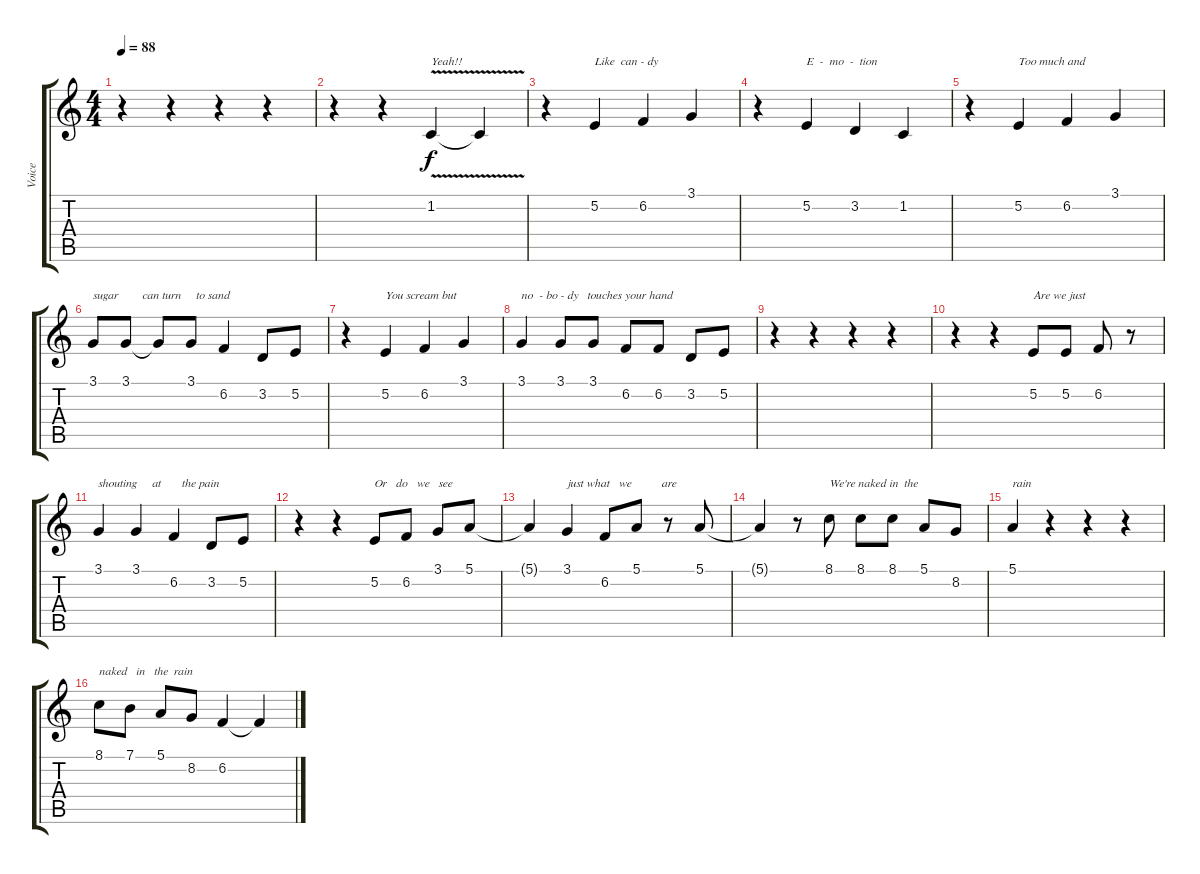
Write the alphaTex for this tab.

\track ("Voice" "Voice") {instrument violin}
\staff {score tabs}
\tuning (E4 B3 G3 D3 A2 E2) {hide}
\ts (4 4)
\tempo 88
\clef g2
\ks c
r.4{dy f} r.4 r.4 r.4 |
r.4 r.4 1.2{v}.4{txt "Yeah!!"} 1.2{t}.4 |
r.4 5.2.4{txt "Like  can - dy"} 6.2.4 3.1.4 |
r.4 5.2.4{txt "E  -  mo  -  tion"} 3.2.4 1.2.4 |
r.4 5.2.4{txt "Too much and"} 6.2.4 3.1.4 |
3.1.8{txt "sugar        can turn     to sand"} 3.1.8 3.1{t}.8 3.1.8 6.2.4 3.2.8 5.2.8 |
r.4 5.2.4{txt "You scream but"} 6.2.4 3.1.4 |
3.1.4{txt "no  - bo - dy   touches your hand"} 3.1.8 3.1.8 6.2.8 6.2.8 3.2.8 5.2.8 |
r.4 r.4 r.4 r.4 |
r.4 r.4 5.2.8{txt "Are we just"} 5.2.8 6.2.8 r.8 |
3.1.4{txt "shouting     at       the pain"} 3.1.4 6.2.4 3.2.8 5.2.8 |
r.4 r.4 5.2.8{txt "Or   do   we   see "} 6.2.8 3.1.8 5.1.8 |
5.1{t}.4 3.1.4{txt "just what   we          are"} 6.2.8 5.1.8 r.8 5.1.8 |
5.1{t}.4 r.8 8.1.8{txt "We're naked in  the"} 8.1.8 8.1.8 5.1.8 8.2.8 |
5.1.4{txt "rain"} r.4 r.4 r.4 |
8.1.8{txt "naked   in   the  rain"} 7.1.8 5.1.8 8.2.8 6.2.4 6.2{t}.4
